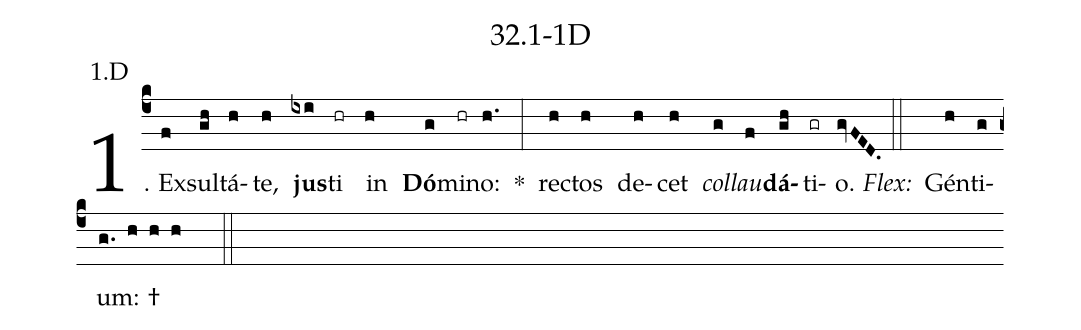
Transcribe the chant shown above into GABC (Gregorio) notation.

name: 32.1-1D;
annotation: 1.D;
%%
(c4)1. Ex(f)sul(gh)tá(h)te,(h) <b>jus</b>(ixi)ti(hr) in(h) <b>Dó</b>(g)mi(hr)no:(h.) *(:) rec(h)tos(h) de(h)cet(h) <i>col</i>(g)<i>lau</i>(f)<b>dá</b>(gh)ti(gr)o.(gvFED.) (::)
<i>Flex:</i>()  Gén(h)ti(g)um: †(g. h h h  ::)
